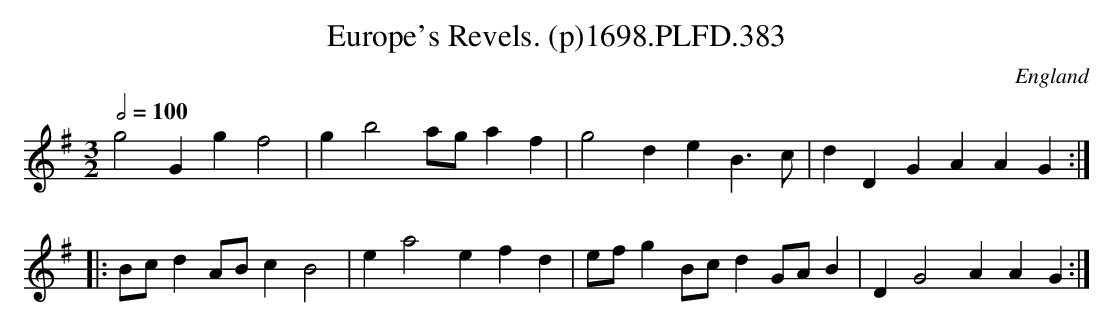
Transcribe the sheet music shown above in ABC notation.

X:1
T:Europe's Revels. (p)1698.PLFD.383
M:3/2
L:1/4
Q:1/2=100
O:England
K:G
g2Ggf2|gb2a/g/af|g2deB>c|dDGAAG:|
|:B/c/dA/B/cB2|ea2efd|e/f/gB/c/dG/A/B|DG2AAG:|
